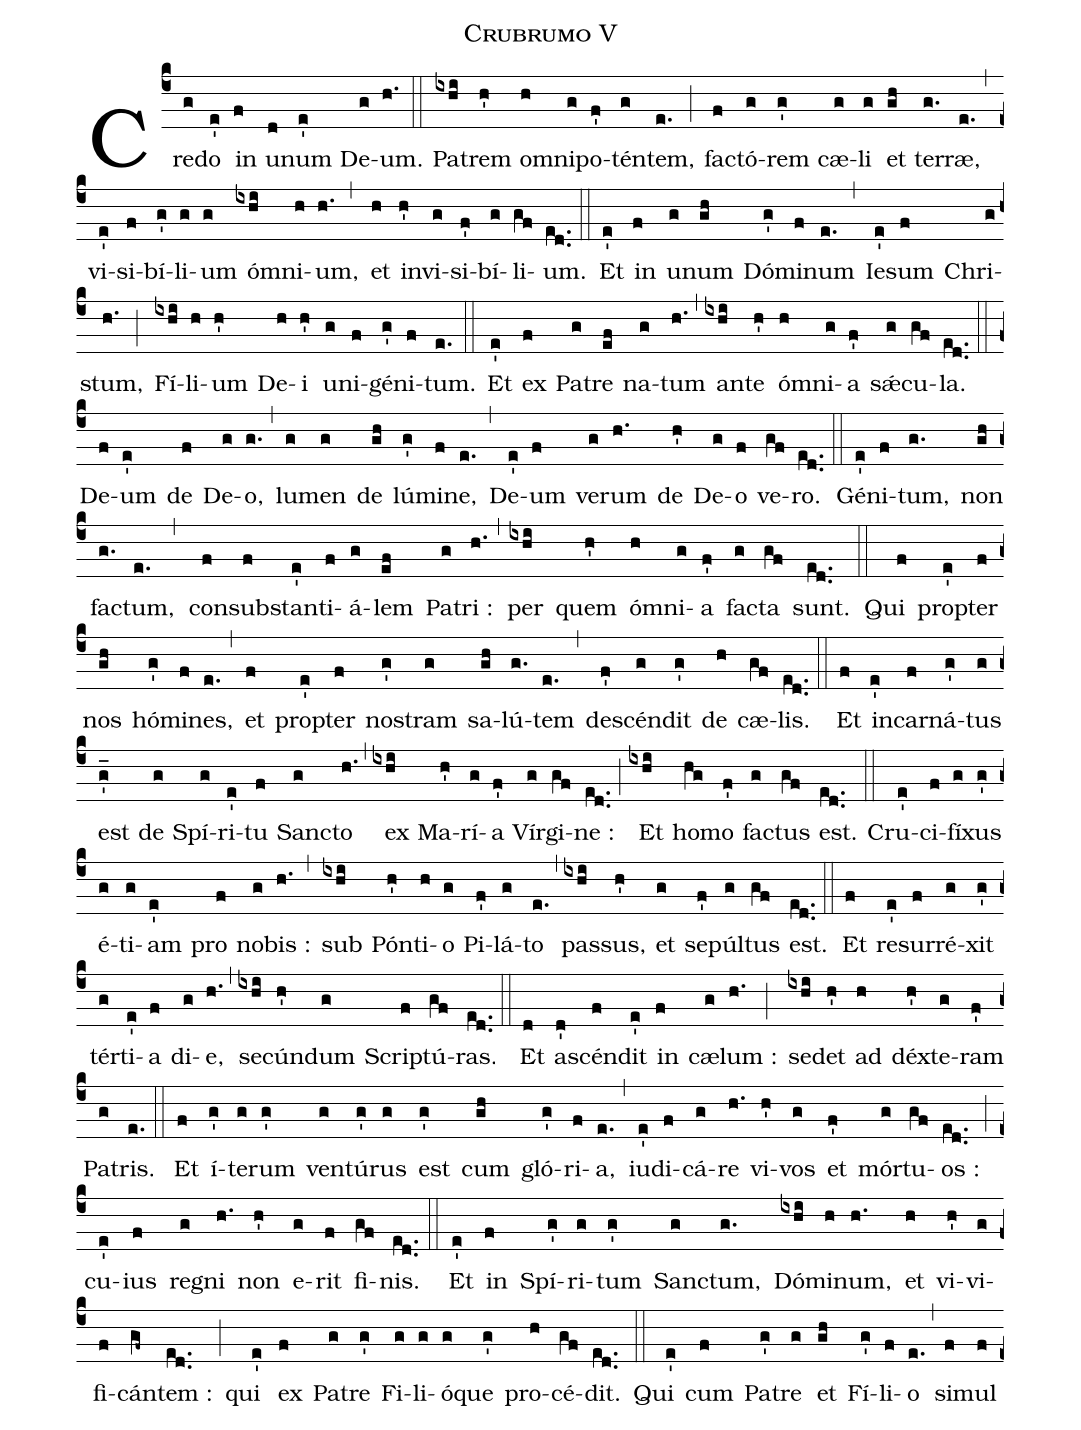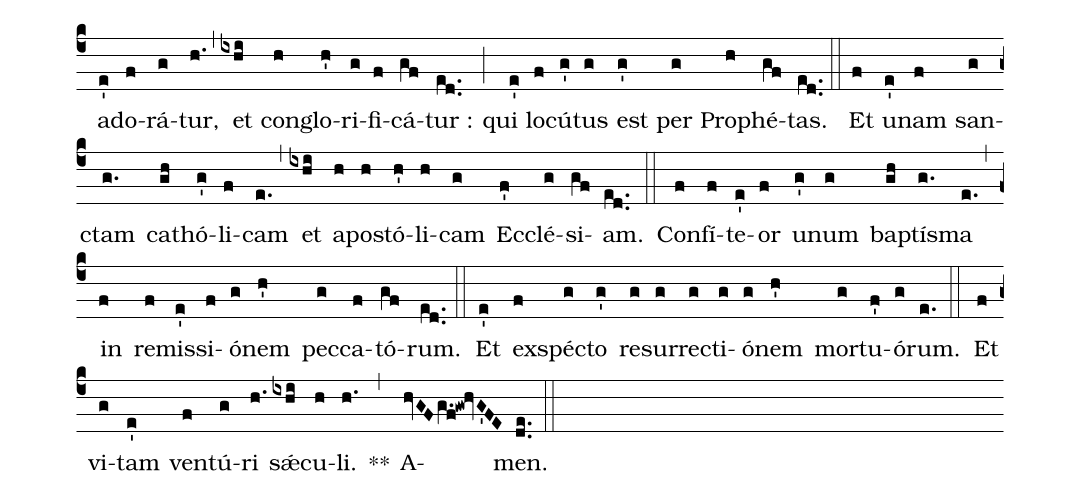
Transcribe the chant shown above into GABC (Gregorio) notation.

name:Crubrumo V;
%%
(c4) Cr{e}(g)do(e') in(f) u(d)num(e') De(g)um.(h.) (::)  Pa(ixhi)trem(h') o(h)mni(g)po(f')tén(g)tem,(e.) (;) fa(f)ctó(g)rem(g') cæ(g)li(g) et(gh) ter(g.)ræ,(e.) (,) vi(e')si(f)bí(g')li(g)um(g) ó(ixhi)mni(h)um,(h.) (,) et(h) in(h')vi(g)si(f')bí(g)li(gf)um.(ed..) (::)

Et(e') in(f) u(g)num(gh) Dó(g')mi(f)num(e.) (,) Ie(e')sum(f) Chri(g)stum,(h.) (;) Fí(ixhi)li(h)um(h') De(h)i(h') u(g)ni(f)gé(g')ni(f)tum.(e.) (::)

Et(e') ex(f) Pa(g)tre(ef) na(g)tum(h.) (,) an(ixhi)te(h') ó(h)mni(g)a(f') sǽ(g)cu(gf)la.(ed..) (::)

De(f)um(e') de(f) De(g)o,(g.) (,) lu(g)men(g) de(gh) lú(g')mi(f)ne,(e.) (,) De(e')um(f) ve(g)rum(h.) de(h') De(g)o(f) ve(gf)ro.(ed..) (::)

Gé(e')ni(f)tum,(g.) non(gh) fa(g.)ctum,(e.) (,) con(f)sub(f)stan(e')ti(f)á(g)lem(ef) Pa(g)tri :(h.) (,) per(ixhi) quem(h') ó(h)mni(g)a(f') fa(g)cta(gf) sunt.(ed..) (::)

Qui(f) pro(e')pter(f) nos(gh) hó(g')mi(f)nes,(e.) (,) et(f) pro(e')pter(f) no(g')stram(g) sa(gh)lú(g.)tem(e.) (,) de(f')scén(g)dit(g') de(h) cæ(gf)lis.(ed..) (::)

Et(f) in(e')car(f)ná(g')tus(g) est(g'_) de(g) Spí(g)ri(e')tu(f) San(g)cto(h.) (,) ex(ixhi) Ma(h')rí(g)a(f') Vír(g)gi(gf)ne :(ed..) (;) Et(ixhi) ho(hg)mo(f') fa(g)ctus(gf) est.(ed..) (::)

Cru(e')ci(f)fí(g)xus(g') é(g)ti(g)am(e') pro(f) no(g)bis :(h.) (,) sub(ixhi) Pón(h')ti(h)o(g) Pi(f')lá(g)to(e.) (,) pas(ixhi)sus,(h') et(g) se(f')pú(g)ltus(gf) est.(ed..) (::)

Et(f) re(e')sur(f)ré(g)xit(g') tér(g)ti(e')a(f) di(g)e,(h.) (,) se(ixhi)cún(h')dum(g) Scri(f)ptú(gf)ras.(ed..) (::)

Et(d) a(d')scén(f)dit(e') in(f) cæ(g)lum :(h.) (;) se(ixhi)det(h') ad(h) déx(h')te(g)ram(f') Pa(g)tris.(e.) (::)

Et(f) í(g')te(g)rum(g') ven(g)tú(g')rus(g) est(g') cum(gh) gló(g')ri(f)a,(e.) (,) iu(e')di(f)cá(g)re(h.) vi(h')vos(g) et(f') mór(g)tu(gf)os :(ed..) (;) cu(e')ius(f) re(g)gni(h.) non(h') e(g)rit(f) fi(gf)nis.(ed..) (::)

Et(e') in(f) Spí(g')ri(g)tum(g') San(g)ctum,(g.) Dó(ixhi)mi(h)num,(h.) et(h) vi(h')vi(g)fi(f)cán(gf~)tem :(ed..) (;) qui(e') ex(f) Pa(g)tre(g') Fi(g)li(g)ó(g)que(g') pro(h)cé(gf)dit.(ed..) (::)

Qui(e') cum(f) Pa(g')tre(g) et(gh) Fí(g')li(f)o(e.) (,) si(f)mul(f) ad(e')o(f)rá(g)tur,(h.) (,) et(ixhi) con(h)glo(h')ri(g)fi(f)cá(gf)tur :(ed..) (;) qui(e') lo(f)cú(g')tus(g) est(g') per(g) Pro(h)phé(gf)tas.(ed..) (::)

Et(f) u(e')nam(f) san(g)ctam(g.) ca(gh)thó(g')li(f)cam(e.) (,) et(ixhi) a(h)po(h)stó(h')li(h)cam(g) Ec(f')clé(g)si(gf)am.(ed..) (::)

Con(f)fí(f)te(e')or(f) u(g')num(g) ba(gh)ptís(g.)ma(e.) (,) in(f) re(f)mis(e')si(f)ó(g)nem(h') pec(g)ca(f)tó(gf)rum.(ed..) (::)

Et(e') ex(f)spé(g)cto(g') re(g)sur(g)rec(g)ti(g)ó(g)nem(h') mor(g)tu(f')ó(g)rum.(e.) (::)

Et(f) vi(g)tam(e') ven(f)tú(g)ri(h.) sǽ(ixhi)cu(h)li.(h.) **(,) A(hvGFg.f!gw!hvG'FE)men.(de..) (::)
